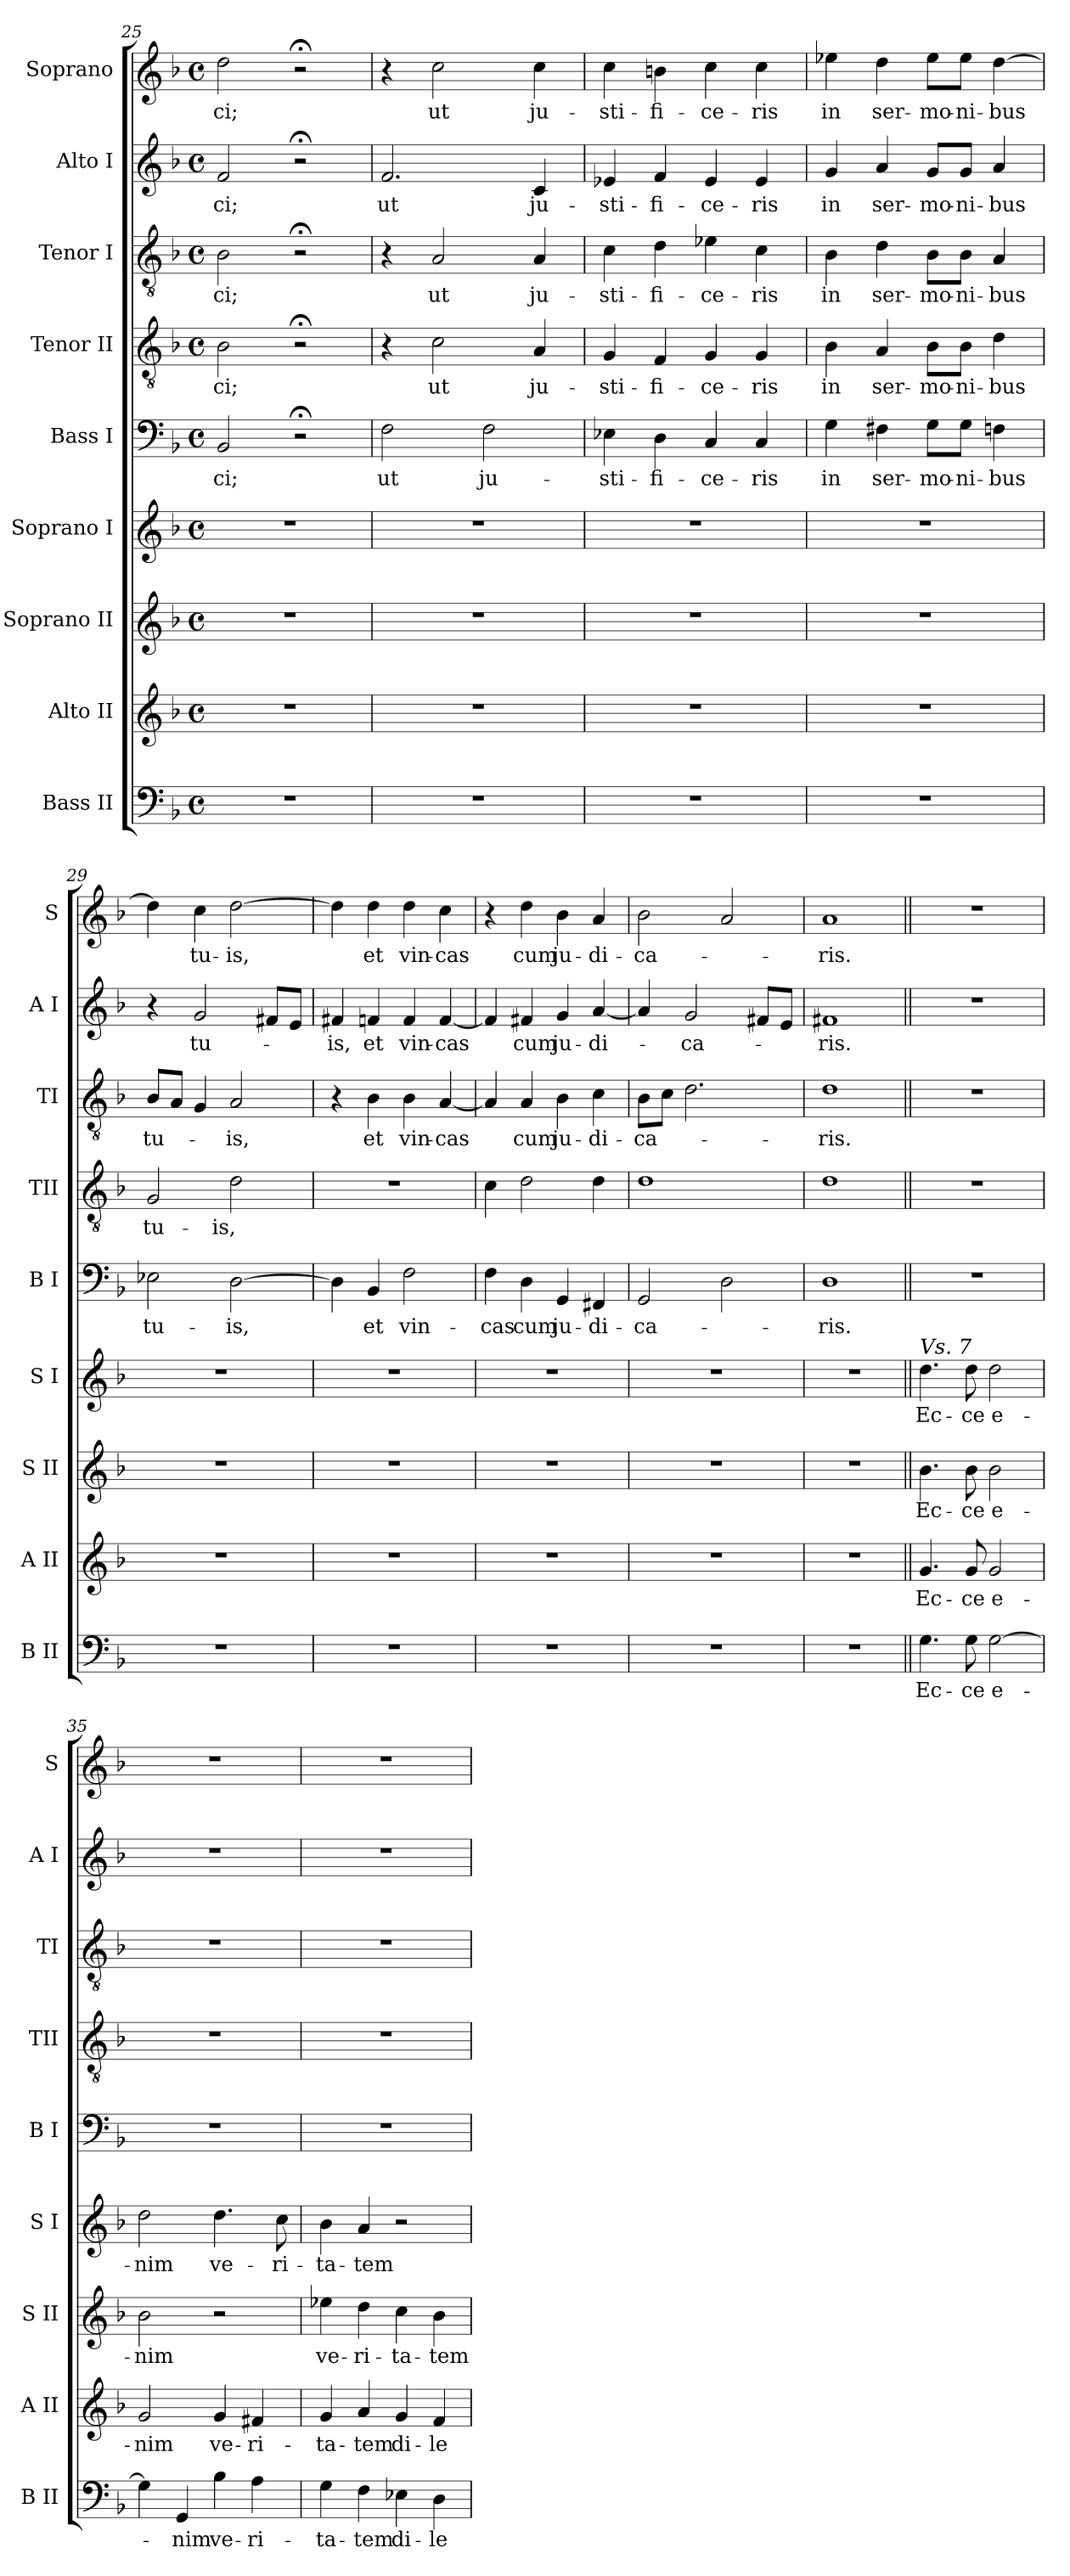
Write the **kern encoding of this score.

**kern	**text	**kern	**text	**kern	**text	**kern	**text	**kern	**text	**kern	**text	**kern	**text	**kern	**text	**kern	**text
*part9	*part9	*part8	*part8	*part7	*part7	*part6	*part6	*part5	*part5	*part4	*part4	*part3	*part3	*part2	*part2	*part1	*part1
*staff9	*staff9	*staff8	*staff8	*staff7	*staff7	*staff6	*staff6	*staff5	*staff5	*staff4	*staff4	*staff3	*staff3	*staff2	*staff2	*staff1	*staff1
*I"Bass II	*	*I"Alto II	*	*I"Soprano II	*	*I"Soprano I	*	*I"Bass I	*	*I"Tenor II	*	*I"Tenor I	*	*I"Alto I	*	*I"Soprano	*
*I'B II	*	*I'A II	*	*I'S II	*	*I'S I	*	*I'B I	*	*I'TII	*	*I'TI	*	*I'A I	*	*I'S	*
!!LO:PB:g=z
*clefF4	*	*clefG2	*	*clefG2	*	*clefG2	*	*clefF4	*	*clefGv2	*	*clefGv2	*	*clefG2	*	*clefG2	*
*k[b-]	*	*k[b-]	*	*k[b-]	*	*k[b-]	*	*k[b-]	*	*k[b-]	*	*k[b-]	*	*k[b-]	*	*k[b-]	*
*d:	*	*d:	*	*d:	*	*d:	*	*d:	*	*d:	*	*d:	*	*d:	*	*d:	*
*M4/4	*	*M4/4	*	*M4/4	*	*M4/4	*	*M4/4	*	*M4/4	*	*M4/4	*	*M4/4	*	*M4/4	*
*met(c)	*	*met(c)	*	*met(c)	*	*met(c)	*	*met(c)	*	*met(c)	*	*met(c)	*	*met(c)	*	*met(c)	*
=25	=25	=25	=25	=25	=25	=25	=25	=25	=25	=25	=25	=25	=25	=25	=25	=25	=25
!	!	!	!	!	!	!	!	!	!LO:LY:b	!	!LO:LY:b	!	!LO:LY:b	!	!LO:LY:b	!	!LO:LY:b
1r	.	1r	.	1r	.	1r	.	2BB-/	-ci;	2B-\	-ci;	2B-\	-ci;	2f/	-ci;	2dd\	-ci;
.	.	.	.	.	.	.	.	2r;<	.	2r;<	.	2r;<	.	2r;<	.	2r;<	.
=26	=26	=26	=26	=26	=26	=26	=26	=26	=26	=26	=26	=26	=26	=26	=26	=26	=26
!	!	!	!	!	!	!	!	!	!LO:LY:b	!	!	!	!	!	!LO:LY:b	!	!
1r	.	1r	.	1r	.	1r	.	2F\	ut	4r	.	4r	.	2.f/	ut	4r	.
!	!	!	!	!	!	!	!	!	!	!	!LO:LY:b	!	!LO:LY:b	!	!	!	!LO:LY:b
.	.	.	.	.	.	.	.	.	.	2c\	ut	2A/	ut	.	.	2cc\	ut
!	!	!	!	!	!	!	!	!	!LO:LY:b	!	!	!	!	!	!	!	!
.	.	.	.	.	.	.	.	2F\	ju-	.	.	.	.	.	.	.	.
!	!	!	!	!	!	!	!	!	!	!	!LO:LY:b	!	!LO:LY:b	!	!LO:LY:b	!	!LO:LY:b
.	.	.	.	.	.	.	.	.	.	4A/	ju-	4A/	ju-	4c/	ju-	4cc\	ju-
=27	=27	=27	=27	=27	=27	=27	=27	=27	=27	=27	=27	=27	=27	=27	=27	=27	=27
!	!	!	!	!	!	!	!	!	!LO:LY:b	!	!LO:LY:b	!	!LO:LY:b	!	!LO:LY:b	!	!LO:LY:b
1r	.	1r	.	1r	.	1r	.	4E-X\	-sti-	4G/	-sti-	4c\	-sti-	4e-X/	-sti-	4cc\	-sti-
!	!	!	!	!	!	!	!	!	!LO:LY:b	!	!LO:LY:b	!	!LO:LY:b	!	!LO:LY:b	!	!LO:LY:b
.	.	.	.	.	.	.	.	4D\	-fi-	4F/	-fi-	4d\	-fi-	4f/	-fi-	4bn\	-fi-
!	!	!	!	!	!	!	!	!	!LO:LY:b	!	!LO:LY:b	!	!LO:LY:b	!	!LO:LY:b	!	!LO:LY:b
.	.	.	.	.	.	.	.	4C/	-ce-	4G/	-ce-	4e-X\	-ce-	4e-/	-ce-	4cc\	-ce-
!	!	!	!	!	!	!	!	!	!LO:LY:b	!	!LO:LY:b	!	!LO:LY:b	!	!LO:LY:b	!	!LO:LY:b
.	.	.	.	.	.	.	.	4C/	-ris	4G/	-ris	4c\	-ris	4e-/	-ris	4cc\	-ris
=28	=28	=28	=28	=28	=28	=28	=28	=28	=28	=28	=28	=28	=28	=28	=28	=28	=28
!	!	!	!	!	!	!	!	!	!LO:LY:b	!	!LO:LY:b	!	!LO:LY:b	!	!LO:LY:b	!	!LO:LY:b
1r	.	1r	.	1r	.	1r	.	4G\	in	4B-\	in	4B-\	in	4g/	in	4ee-X\	in
!	!	!	!	!	!	!	!	!	!LO:LY:b	!	!LO:LY:b	!	!LO:LY:b	!	!LO:LY:b	!	!LO:LY:b
.	.	.	.	.	.	.	.	4F#X\	ser-	4A/	ser-	4d\	ser-	4a/	ser-	4dd\	ser-
!	!	!	!	!	!	!	!	!	!LO:LY:b	!	!LO:LY:b	!	!LO:LY:b	!	!LO:LY:b	!	!LO:LY:b
.	.	.	.	.	.	.	.	8G\L	-mo-	8B-\L	-mo-	8B-\L	-mo-	8g/L	-mo-	8ee-\L	-mo-
!	!	!	!	!	!	!	!	!	!LO:LY:b	!	!LO:LY:b	!	!LO:LY:b	!	!LO:LY:b	!	!LO:LY:b
.	.	.	.	.	.	.	.	8G\J	-ni-	8B-\J	-ni-	8B-\J	-ni-	8g/J	-ni-	8ee-\J	-ni-
!	!	!	!	!	!	!	!	!	!LO:LY:b	!	!LO:LY:b	!	!LO:LY:b	!	!LO:LY:b	!	!LO:LY:b
.	.	.	.	.	.	.	.	4Fn\	-bus	4d\	-bus	4A/	-bus	4a/	-bus	[4dd\	-bus
=29	=29	=29	=29	=29	=29	=29	=29	=29	=29	=29	=29	=29	=29	=29	=29	=29	=29
!	!	!	!	!	!	!	!	!	!LO:LY:b	!	!LO:LY:b	!	!LO:LY:b	!	!	!	!
1r	.	1r	.	1r	.	1r	.	2E-X\	tu-	2G/	tu-	8B-/L	tu-	4r	.	4dd\]	.
.	.	.	.	.	.	.	.	.	.	.	.	8A/J	.	.	.	.	.
!	!	!	!	!	!	!	!	!	!	!	!	!	!	!	!LO:LY:b	!	!LO:LY:b
.	.	.	.	.	.	.	.	.	.	.	.	4G/	.	2g/	tu-	4cc\	tu-
!	!	!	!	!	!	!	!	!	!LO:LY:b	!	!LO:LY:b	!	!LO:LY:b	!	!	!	!LO:LY:b
.	.	.	.	.	.	.	.	[2D\	-is,	2d\	-is,	2A/	-is,	.	.	[2dd\	-is,
.	.	.	.	.	.	.	.	.	.	.	.	.	.	8f#X/L	.	.	.
.	.	.	.	.	.	.	.	.	.	.	.	.	.	8e/J	.	.	.
=30	=30	=30	=30	=30	=30	=30	=30	=30	=30	=30	=30	=30	=30	=30	=30	=30	=30
!	!	!	!	!	!	!	!	!	!	!	!	!	!	!	!LO:LY:b	!	!
1r	.	1r	.	1r	.	1r	.	4D\]	.	1r	.	4r	.	4f#X/	-is,	4dd\]	.
!	!	!	!	!	!	!	!	!	!LO:LY:b	!	!	!	!LO:LY:b	!	!LO:LY:b	!	!LO:LY:b
.	.	.	.	.	.	.	.	4BB-/	et	.	.	4B-\	et	4fn/	et	4dd\	et
!	!	!	!	!	!	!	!	!	!LO:LY:b	!	!	!	!LO:LY:b	!	!LO:LY:b	!	!LO:LY:b
.	.	.	.	.	.	.	.	2F\	vin-	.	.	4B-\	vin-	4f/	vin-	4dd\	vin-
!	!	!	!	!	!	!	!	!	!	!	!	!	!LO:LY:b	!	!LO:LY:b	!	!LO:LY:b
.	.	.	.	.	.	.	.	.	.	.	.	[4A/	-cas	[4f/	-cas	4cc\	-cas
!!LO:PB:g=z
=31	=31	=31	=31	=31	=31	=31	=31	=31	=31	=31	=31	=31	=31	=31	=31	=31	=31
!	!	!	!	!	!	!	!	!	!LO:LY:b	!	!	!	!	!	!	!	!
1r	.	1r	.	1r	.	1r	.	4F\	-cas	4c\	.	4A/]	.	4f/]	.	4r	.
!	!	!	!	!	!	!	!	!	!LO:LY:b	!	!	!	!LO:LY:b	!	!LO:LY:b	!	!LO:LY:b
.	.	.	.	.	.	.	.	4D\	cum	2d\	.	4A/	cum	4f#X/	cum	4dd\	cum
!	!	!	!	!	!	!	!	!	!LO:LY:b	!	!	!	!LO:LY:b	!	!LO:LY:b	!	!LO:LY:b
.	.	.	.	.	.	.	.	4GG/	ju-	.	.	4B-\	ju-	4g/	ju-	4b-\	ju-
!	!	!	!	!	!	!	!	!	!LO:LY:b	!	!	!	!LO:LY:b	!	!LO:LY:b	!	!LO:LY:b
.	.	.	.	.	.	.	.	4FF#X/	-di-	4d\	.	4c\	-di-	[4a/	-di-	4a/	-di-
=32	=32	=32	=32	=32	=32	=32	=32	=32	=32	=32	=32	=32	=32	=32	=32	=32	=32
!	!	!	!	!	!	!	!	!	!LO:LY:b	!	!	!	!LO:LY:b	!	!	!	!LO:LY:b
1r	.	1r	.	1r	.	1r	.	2GG/	-ca-	1d	.	8B-\L	-ca-	4a/]	.	2b-\	-ca-
.	.	.	.	.	.	.	.	.	.	.	.	8c\J	.	.	.	.	.
!	!	!	!	!	!	!	!	!	!	!	!	!	!	!	!LO:LY:b	!	!
.	.	.	.	.	.	.	.	.	.	.	.	2.d\	.	2g/	-ca-	.	.
.	.	.	.	.	.	.	.	2D\	.	.	.	.	.	.	.	2a/	.
.	.	.	.	.	.	.	.	.	.	.	.	.	.	8f#X/L	.	.	.
.	.	.	.	.	.	.	.	.	.	.	.	.	.	8e/J	.	.	.
=33	=33	=33	=33	=33	=33	=33	=33	=33	=33	=33	=33	=33	=33	=33	=33	=33	=33
!	!	!	!	!	!	!	!	!	!LO:LY:b	!	!	!	!LO:LY:b	!	!LO:LY:b	!	!LO:LY:b
1r	.	1r	.	1r	.	1r	.	1D	-ris.	1d	.	1d	-ris.	1f#X	-ris.	1a	-ris.
=34||	=34||	=34||	=34||	=34||	=34||	=34||	=34||	=34||	=34||	=34||	=34||	=34||	=34||	=34||	=34||	=34||	=34||
!	!	!	!	!	!	!LO:TX:a:i:t=Vs. 7	!	!	!	!	!	!	!	!	!	!	!
!	!LO:LY:b	!	!LO:LY:b	!	!LO:LY:b	!	!LO:LY:b	!	!	!	!	!	!	!	!	!	!
4.G\	Ec-	4.g/	Ec-	4.b-\	Ec-	4.dd\	Ec-	1r	.	1r	.	1r	.	1r	.	1r	.
!	!LO:LY:b	!	!LO:LY:b	!	!LO:LY:b	!	!LO:LY:b	!	!	!	!	!	!	!	!	!	!
8G\	-ce	8g/	-ce	8b-\	-ce	8dd\	-ce	.	.	.	.	.	.	.	.	.	.
!	!LO:LY:b	!	!LO:LY:b	!	!LO:LY:b	!	!LO:LY:b	!	!	!	!	!	!	!	!	!	!
[2G\	e-	2g/	e-	2b-\	e-	2dd\	e-	.	.	.	.	.	.	.	.	.	.
=35	=35	=35	=35	=35	=35	=35	=35	=35	=35	=35	=35	=35	=35	=35	=35	=35	=35
!	!	!	!LO:LY:b	!	!LO:LY:b	!	!LO:LY:b	!	!	!	!	!	!	!	!	!	!
4G\]	.	2g/	-nim	2b-\	-nim	2dd\	-nim	1r	.	1r	.	1r	.	1r	.	1r	.
!	!LO:LY:b	!	!	!	!	!	!	!	!	!	!	!	!	!	!	!	!
4GG/	-nim	.	.	.	.	.	.	.	.	.	.	.	.	.	.	.	.
!	!LO:LY:b	!	!LO:LY:b	!	!	!	!LO:LY:b	!	!	!	!	!	!	!	!	!	!
4B-\	ve-	4g/	ve-	2r	.	4.dd\	ve-	.	.	.	.	.	.	.	.	.	.
!	!LO:LY:b	!	!LO:LY:b	!	!	!	!	!	!	!	!	!	!	!	!	!	!
4A\	-ri-	4f#X/	-ri-	.	.	.	.	.	.	.	.	.	.	.	.	.	.
!	!	!	!	!	!	!	!LO:LY:b	!	!	!	!	!	!	!	!	!	!
.	.	.	.	.	.	8cc\	-ri-	.	.	.	.	.	.	.	.	.	.
=36	=36	=36	=36	=36	=36	=36	=36	=36	=36	=36	=36	=36	=36	=36	=36	=36	=36
!	!LO:LY:b	!	!LO:LY:b	!	!LO:LY:b	!	!LO:LY:b	!	!	!	!	!	!	!	!	!	!
4G\	-ta-	4g/	-ta-	4ee-X\	ve-	4b-\	-ta-	1r	.	1r	.	1r	.	1r	.	1r	.
!	!LO:LY:b	!	!LO:LY:b	!	!LO:LY:b	!	!LO:LY:b	!	!	!	!	!	!	!	!	!	!
4F\	-tem	4a/	-tem	4dd\	-ri-	4a/	-tem	.	.	.	.	.	.	.	.	.	.
!	!LO:LY:b	!	!LO:LY:b	!	!LO:LY:b	!	!	!	!	!	!	!	!	!	!	!	!
4E-X\	di-	4g/	di-	4cc\	-ta-	2r	.	.	.	.	.	.	.	.	.	.	.
!	!LO:LY:b	!	!LO:LY:b	!	!LO:LY:b	!	!	!	!	!	!	!	!	!	!	!	!
4D\	-le-	4f/	-le-	4b-\	-tem	.	.	.	.	.	.	.	.	.	.	.	.
=	=	=	=	=	=	=	=	=	=	=	=	=	=	=	=	=	=
*-	*-	*-	*-	*-	*-	*-	*-	*-	*-	*-	*-	*-	*-	*-	*-	*-	*-
